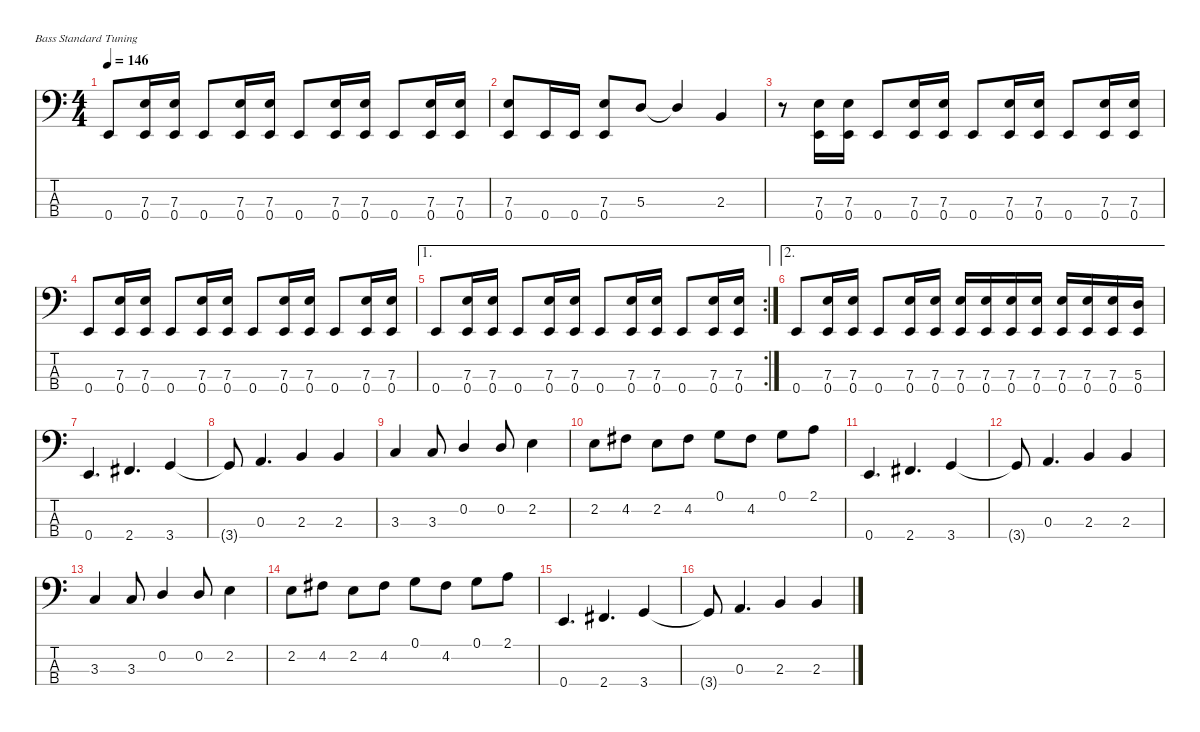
\defaultSystemsLayout 4
\hideDynamics
\bracketExtendMode nobrackets
\singleTrackTrackNamePolicy hidden
\multiTrackTrackNamePolicy hidden
\firstSystemTrackNameMode fullname
\firstSystemTrackNameOrientation horizontal
\otherSystemsTrackNameOrientation horizontal
\track ("Bass" "el.bs.") {instrument electricbasspick}
\staff {score tabs}
\tuning (G2 D2 A1 E1)
\ts (4 4)
\tempo 146
\clef f4
\ks c
0.4.8{dy f beam Up} (7.3 0.4).16{beam Up} (7.3 0.4).16{beam Up} 0.4.8{beam Up} (7.3 0.4).16{beam Up} (7.3 0.4).16{beam Up} 0.4.8{beam Up} (7.3 0.4).16{beam Up} (7.3 0.4).16{beam Up} 0.4.8{beam Up} (7.3 0.4).16{beam Up} (7.3 0.4).16{beam Up} |
(7.3 0.4).8{beam Up} 0.4.16{beam Up} 0.4.16{beam Up} (7.3 0.4).8{beam Up} 5.3.8{beam Up} 5.3{t}.4{beam Up} 2.3.4{beam Up} |
r.8{beam Down} (7.3 0.4).16{beam Up} (7.3 0.4).16{beam Up} 0.4.8{beam Up} (7.3 0.4).16{beam Up} (7.3 0.4).16{beam Up} 0.4.8{beam Up} (7.3 0.4).16{beam Up} (7.3 0.4).16{beam Up} 0.4.8{beam Up} (7.3 0.4).16{beam Up} (7.3 0.4).16{beam Up} |
0.4.8{beam Up} (7.3 0.4).16{beam Up} (7.3 0.4).16{beam Up} 0.4.8{beam Up} (7.3 0.4).16{beam Up} (7.3 0.4).16{beam Up} 0.4.8{beam Up} (7.3 0.4).16{beam Up} (7.3 0.4).16{beam Up} 0.4.8{beam Up} (7.3 0.4).16{beam Up} (7.3 0.4).16{beam Up} |
\ae 1
\rc 2
0.4.8{beam Up} (7.3 0.4).16{beam Up} (7.3 0.4).16{beam Up} 0.4.8{beam Up} (7.3 0.4).16{beam Up} (7.3 0.4).16{beam Up} 0.4.8{beam Up} (7.3 0.4).16{beam Up} (7.3 0.4).16{beam Up} 0.4.8{beam Up} (7.3 0.4).16{beam Up} (7.3 0.4).16{beam Up} |
\ae 2
0.4.8{beam Up} (7.3 0.4).16{beam Up} (7.3 0.4).16{beam Up} 0.4.8{beam Up} (7.3 0.4).16{beam Up} (7.3 0.4).16{beam Up} (7.3 0.4).16{beam Up} (7.3 0.4).16{beam Up} (7.3 0.4).16{beam Up} (7.3 0.4).16{beam Up} (7.3 0.4).16{beam Up} (7.3 0.4).16{beam Up} (7.3 0.4).16{beam Up} (5.3 0.4).16{beam Up} |
0.4.4{d beam Up} 2.4{acc #}.4{d beam Up} 3.4.4{beam Up} |
3.4{t}.8{beam Up} 0.3.4{d beam Up} 2.3.4{beam Up} 2.3.4{beam Up} |
3.3.4{beam Up} 3.3.8{beam Up} 0.2.4{beam Up} 0.2.8{beam Up} 2.2.4{beam Down} |
2.2.8{beam Down} 4.2{acc #}.8{beam Down} 2.2.8{beam Down} 4.2{acc #}.8{beam Down} 0.1.8{beam Down} 4.2{acc #}.8{beam Down} 0.1.8{beam Down} 2.1.8{beam Down} |
0.4.4{d beam Up} 2.4{acc #}.4{d beam Up} 3.4.4{beam Up} |
3.4{t}.8{beam Up} 0.3.4{d beam Up} 2.3.4{beam Up} 2.3.4{beam Up} |
3.3.4{beam Up} 3.3.8{beam Up} 0.2.4{beam Up} 0.2.8{beam Up} 2.2.4{beam Down} |
2.2.8{beam Down} 4.2{acc #}.8{beam Down} 2.2.8{beam Down} 4.2{acc #}.8{beam Down} 0.1.8{beam Down} 4.2{acc #}.8{beam Down} 0.1.8{beam Down} 2.1.8{beam Down} |
0.4.4{d beam Up} 2.4{acc #}.4{d beam Up} 3.4.4{beam Up} |
3.4{t}.8{beam Up} 0.3.4{d beam Up} 2.3.4{beam Up} 2.3.4{beam Up}
